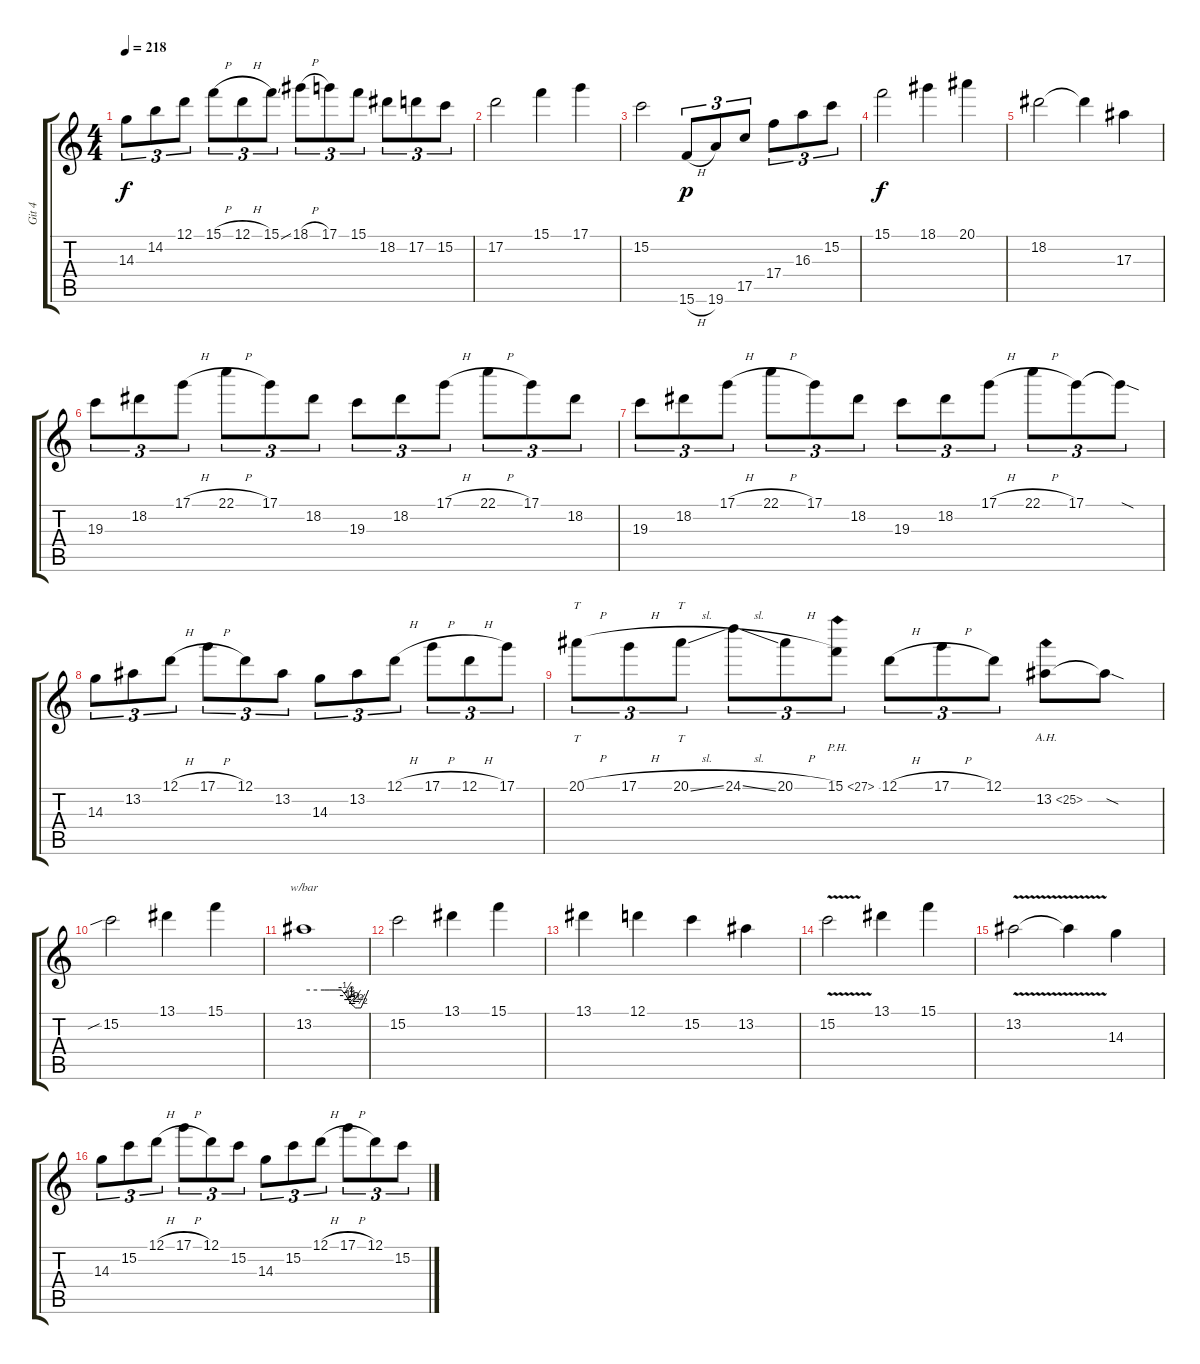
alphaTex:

\track ("Git 4" "Git 4") {instrument overdrivenguitar}
\staff {score tabs}
\tuning (D4 A3 F3 C3 G2 D2) {hide}
\ts (4 4)
\tempo 218
\clef g2
\ks c
14.3.8{tu (3 2) dy f} 14.2.8{tu (3 2)} 12.1.8{tu (3 2)} 15.1{h}.8{tu (3 2)} 12.1{h}.8{tu (3 2)} 15.1{ss}.8{tu (3 2)} 18.1{h}.8{tu (3 2)} 17.1.8{tu (3 2)} 15.1.8{tu (3 2)} 18.2.8{tu (3 2)} 17.2.8{tu (3 2)} 15.2.8{tu (3 2)} |
17.2.2 15.1.4 17.1.4 |
15.2.2 15.6{h}.8{tu (3 2) dy p} 19.6.8{tu (3 2)} 17.5.8{tu (3 2)} 17.4.8{tu (3 2)} 16.3.8{tu (3 2)} 15.2.8{tu (3 2)} |
15.1.2{dy f} 18.1.4 20.1.4 |
18.2.2 18.2{t}.4 17.3.4 |
19.3.8{tu (3 2)} 18.2.8{tu (3 2)} 17.1{h}.8{tu (3 2)} 22.1{h}.8{tu (3 2)} 17.1.8{tu (3 2)} 18.2.8{tu (3 2)} 19.3.8{tu (3 2)} 18.2.8{tu (3 2)} 17.1{h}.8{tu (3 2)} 22.1{h}.8{tu (3 2)} 17.1.8{tu (3 2)} 18.2.8{tu (3 2)} |
19.3.8{tu (3 2)} 18.2.8{tu (3 2)} 17.1{h}.8{tu (3 2)} 22.1{h}.8{tu (3 2)} 17.1.8{tu (3 2)} 18.2.8{tu (3 2)} 19.3.8{tu (3 2)} 18.2.8{tu (3 2)} 17.1{h}.8{tu (3 2)} 22.1{h}.8{tu (3 2)} 17.1.8{tu (3 2)} 17.1{sod t}.8{tu (3 2)} |
14.3.8{tu (3 2)} 13.2.8{tu (3 2)} 12.1{h}.8{tu (3 2)} 17.1{h}.8{tu (3 2)} 12.1.8{tu (3 2)} 13.2.8{tu (3 2)} 14.3.8{tu (3 2)} 13.2.8{tu (3 2)} 12.1{h}.8{tu (3 2)} 17.1{h}.8{tu (3 2)} 12.1{h}.8{tu (3 2)} 17.1.8{tu (3 2)} |
20.1{h}.8{tt tu (3 2)} 17.1{h}.8{tu (3 2)} 20.1{sl}.8{tt tu (3 2)} 24.1{sl}.8{tu (3 2)} 20.1{h}.8{tu (3 2)} 15.1{ph 12}.8{tu (3 2)} 12.1{h}.8{tu (3 2)} 17.1{h}.8{tu (3 2)} 12.1.8{tu (3 2)} 13.2{ah 12}.8 13.2{sod t}.8 |
15.2{sib}.2 13.1.4 15.1.4 |
13.2.1{tbe (custom default 0 0 19 0 24 0 29 0 35 0 39 -2 42 -4 44 -6 46 -8 48 -10 50 -10 53 -10 60 0)} |
15.2.2 13.1.4 15.1.4 |
13.1.4 12.1.4 15.2.4 13.2.4 |
15.2{v}.2 13.1.4 15.1.4 |
13.2{v}.2 13.2{t}.4 14.3.4 |
14.3.8{tu (3 2)} 15.2.8{tu (3 2)} 12.1{h}.8{tu (3 2)} 17.1{h}.8{tu (3 2)} 12.1.8{tu (3 2)} 15.2.8{tu (3 2)} 14.3.8{tu (3 2)} 15.2.8{tu (3 2)} 12.1{h}.8{tu (3 2)} 17.1{h}.8{tu (3 2)} 12.1.8{tu (3 2)} 15.2.8{tu (3 2)}
